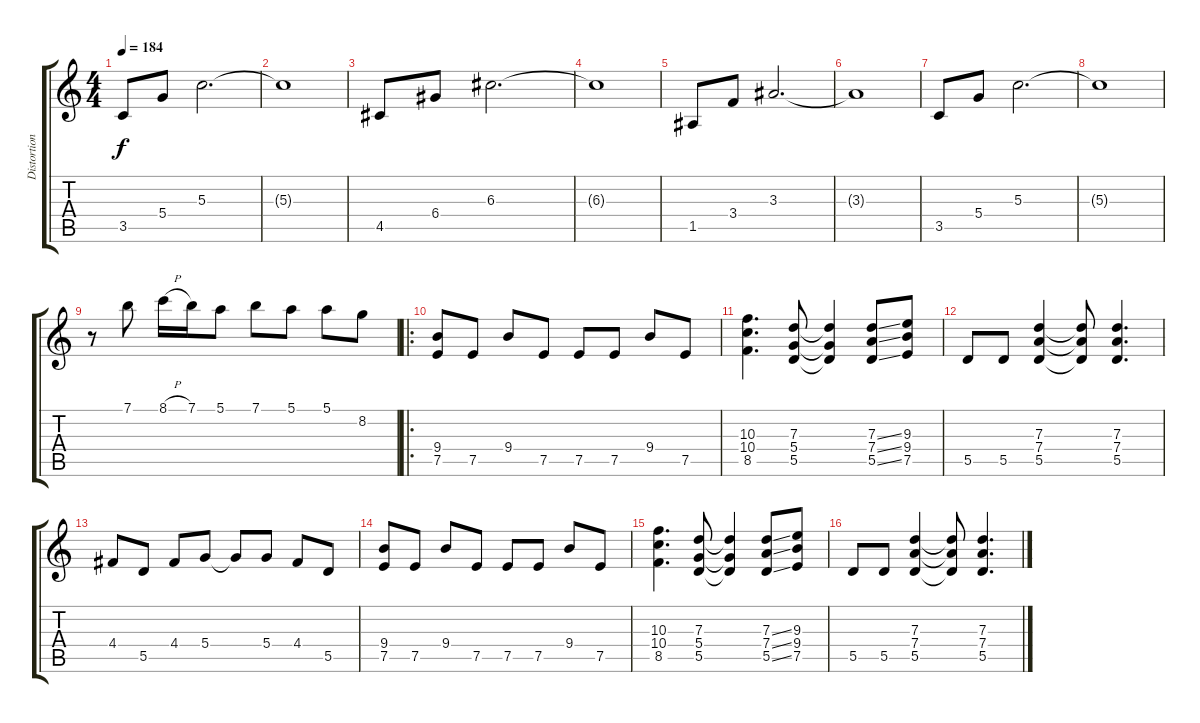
\track ("Distortion Guitar" "Distortion") {instrument distortionguitar}
\staff {score tabs}
\tuning (E4 B3 G3 D3 A2 E2) {hide}
\ts (4 4)
\tempo 184
\clef g2
\ks c
3.5.8{dy f} 5.4.8 5.3.2{d} |
5.3{t}.1 |
4.5.8 6.4.8 6.3.2{d} |
6.3{t}.1 |
1.5.8 3.4.8 3.3.2{d} |
3.3{t}.1 |
3.5.8 5.4.8 5.3.2{d} |
5.3{t}.1 |
r.8 7.1.8 8.1{h}.16 7.1.16 5.1.8 7.1.8 5.1.8 5.1.8 8.2.8 |
\ro
(9.4 7.5).8 7.5.8 9.4.8 7.5.8 7.5.8 7.5.8 9.4.8 7.5.8 |
(10.3 10.4 8.5).4{d} (7.3 5.4 5.5).8 (7.3{t} 5.4{t} 5.5{t}).4 (7.3{ss} 7.4{ss} 5.5{ss}).8 (9.3 9.4 7.5).8 |
5.5.8 5.5.8 (7.3 7.4 5.5).4 (7.3{t} 7.4{t} 5.5{t}).8 (7.3 7.4 5.5).4{d} |
4.4.8 5.5.8 4.4.8 5.4.8 5.4{t}.8 5.4.8 4.4.8 5.5.8 |
(9.4 7.5).8 7.5.8 9.4.8 7.5.8 7.5.8 7.5.8 9.4.8 7.5.8 |
(10.3 10.4 8.5).4{d} (7.3 5.4 5.5).8 (7.3{t} 5.4{t} 5.5{t}).4 (7.3{ss} 7.4{ss} 5.5{ss}).8 (9.3 9.4 7.5).8 |
5.5.8 5.5.8 (7.3 7.4 5.5).4 (7.3{t} 7.4{t} 5.5{t}).8 (7.3 7.4 5.5).4{d}
